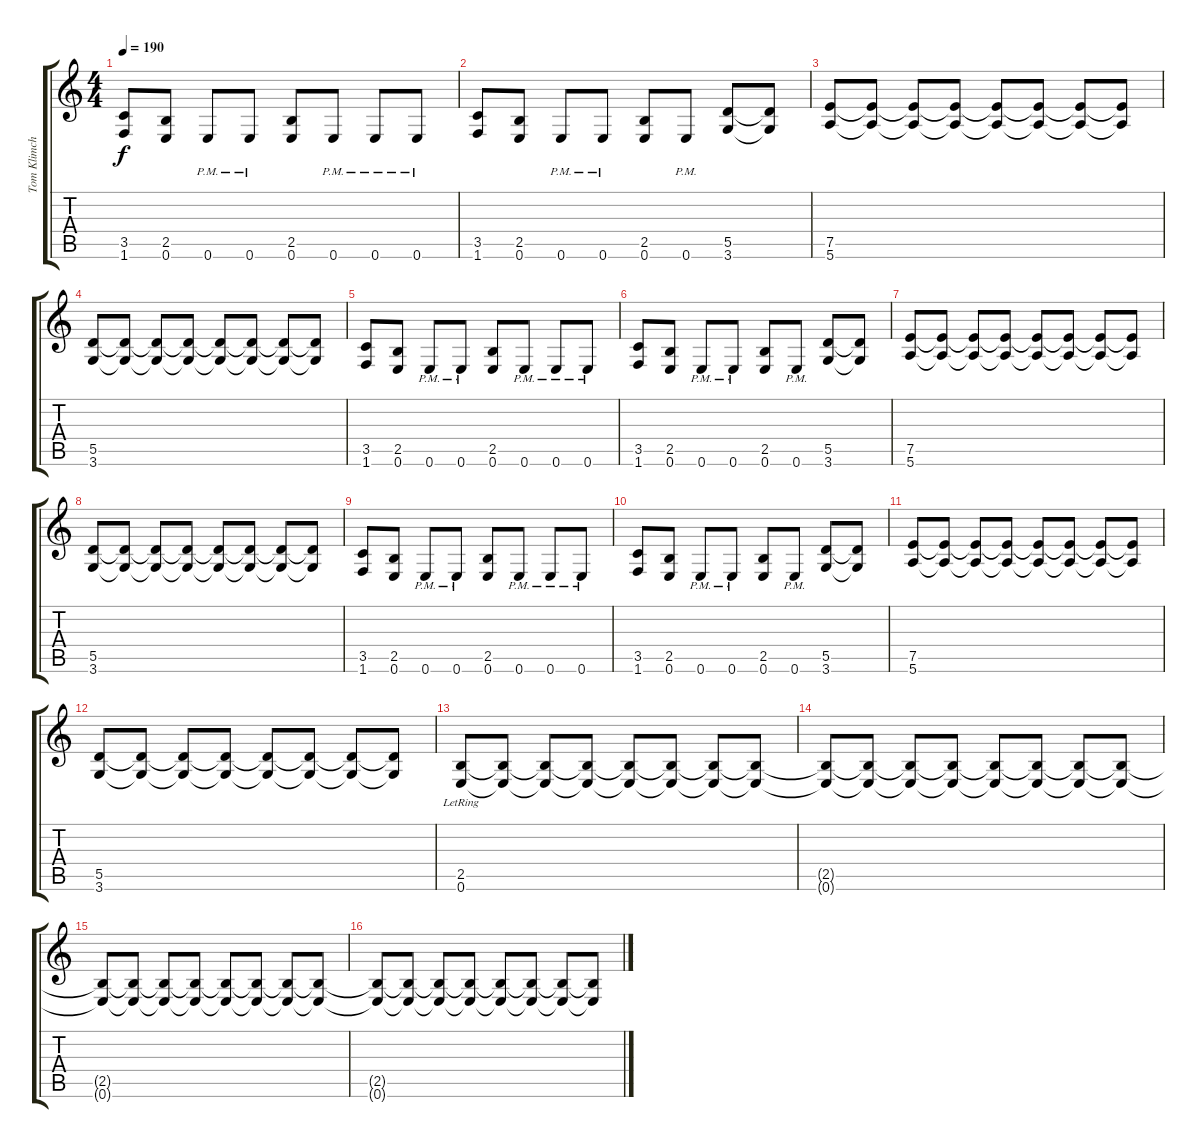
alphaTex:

\track ("Tom Klimchuck" "Tom Klimch") {instrument distortionguitar}
\staff {score tabs}
\tuning (E4 B3 G3 D3 A2 E2) {hide}
\ts (4 4)
\tempo 190
\clef g2
\ks c
(3.5 1.6).8{dy f} (2.5 0.6).8 0.6{pm}.8 0.6{pm}.8 (2.5 0.6).8 0.6{pm}.8 0.6{pm}.8 0.6{pm}.8 |
(3.5 1.6).8 (2.5 0.6).8 0.6{pm}.8 0.6{pm}.8 (2.5 0.6).8 0.6{pm}.8 (5.5 3.6).8 (5.5{t} 3.6{t}).8 |
(7.5 5.6).8 (7.5{t} 5.6{t}).8 (7.5{t} 5.6{t}).8 (7.5{t} 5.6{t}).8 (7.5{t} 5.6{t}).8 (7.5{t} 5.6{t}).8 (7.5{t} 5.6{t}).8 (7.5{t} 5.6{t}).8 |
(5.5 3.6).8 (5.5{t} 3.6{t}).8 (5.5{t} 3.6{t}).8 (5.5{t} 3.6{t}).8 (5.5{t} 3.6{t}).8 (5.5{t} 3.6{t}).8 (5.5{t} 3.6{t}).8 (5.5{t} 3.6{t}).8 |
(3.5 1.6).8 (2.5 0.6).8 0.6{pm}.8 0.6{pm}.8 (2.5 0.6).8 0.6{pm}.8 0.6{pm}.8 0.6{pm}.8 |
(3.5 1.6).8 (2.5 0.6).8 0.6{pm}.8 0.6{pm}.8 (2.5 0.6).8 0.6{pm}.8 (5.5 3.6).8 (5.5{t} 3.6{t}).8 |
(7.5 5.6).8 (7.5{t} 5.6{t}).8 (7.5{t} 5.6{t}).8 (7.5{t} 5.6{t}).8 (7.5{t} 5.6{t}).8 (7.5{t} 5.6{t}).8 (7.5{t} 5.6{t}).8 (7.5{t} 5.6{t}).8 |
(5.5 3.6).8 (5.5{t} 3.6{t}).8 (5.5{t} 3.6{t}).8 (5.5{t} 3.6{t}).8 (5.5{t} 3.6{t}).8 (5.5{t} 3.6{t}).8 (5.5{t} 3.6{t}).8 (5.5{t} 3.6{t}).8 |
(3.5 1.6).8 (2.5 0.6).8 0.6{pm}.8 0.6{pm}.8 (2.5 0.6).8 0.6{pm}.8 0.6{pm}.8 0.6{pm}.8 |
(3.5 1.6).8 (2.5 0.6).8 0.6{pm}.8 0.6{pm}.8 (2.5 0.6).8 0.6{pm}.8 (5.5 3.6).8 (5.5{t} 3.6{t}).8 |
(7.5 5.6).8 (7.5{t} 5.6{t}).8 (7.5{t} 5.6{t}).8 (7.5{t} 5.6{t}).8 (7.5{t} 5.6{t}).8 (7.5{t} 5.6{t}).8 (7.5{t} 5.6{t}).8 (7.5{t} 5.6{t}).8 |
(5.5 3.6).8 (5.5{t} 3.6{t}).8 (5.5{t} 3.6{t}).8 (5.5{t} 3.6{t}).8 (5.5{t} 3.6{t}).8 (5.5{t} 3.6{t}).8 (5.5{t} 3.6{t}).8 (5.5{t} 3.6{t}).8 |
(2.5{lr} 0.6{lr}).8 (2.5{t} 0.6{t}).8 (2.5{t} 0.6{t}).8 (2.5{t} 0.6{t}).8 (2.5{t} 0.6{t}).8 (2.5{t} 0.6{t}).8 (2.5{t} 0.6{t}).8 (2.5{t} 0.6{t}).8 |
(2.5{t} 0.6{t}).8 (2.5{t} 0.6{t}).8 (2.5{t} 0.6{t}).8 (2.5{t} 0.6{t}).8 (2.5{t} 0.6{t}).8 (2.5{t} 0.6{t}).8 (2.5{t} 0.6{t}).8 (2.5{t} 0.6{t}).8 |
(2.5{t} 0.6{t}).8 (2.5{t} 0.6{t}).8 (2.5{t} 0.6{t}).8 (2.5{t} 0.6{t}).8 (2.5{t} 0.6{t}).8 (2.5{t} 0.6{t}).8 (2.5{t} 0.6{t}).8 (2.5{t} 0.6{t}).8 |
(2.5{t} 0.6{t}).8 (2.5{t} 0.6{t}).8 (2.5{t} 0.6{t}).8 (2.5{t} 0.6{t}).8 (2.5{t} 0.6{t}).8 (2.5{t} 0.6{t}).8 (2.5{t} 0.6{t}).8 (2.5{t} 0.6{t}).8
